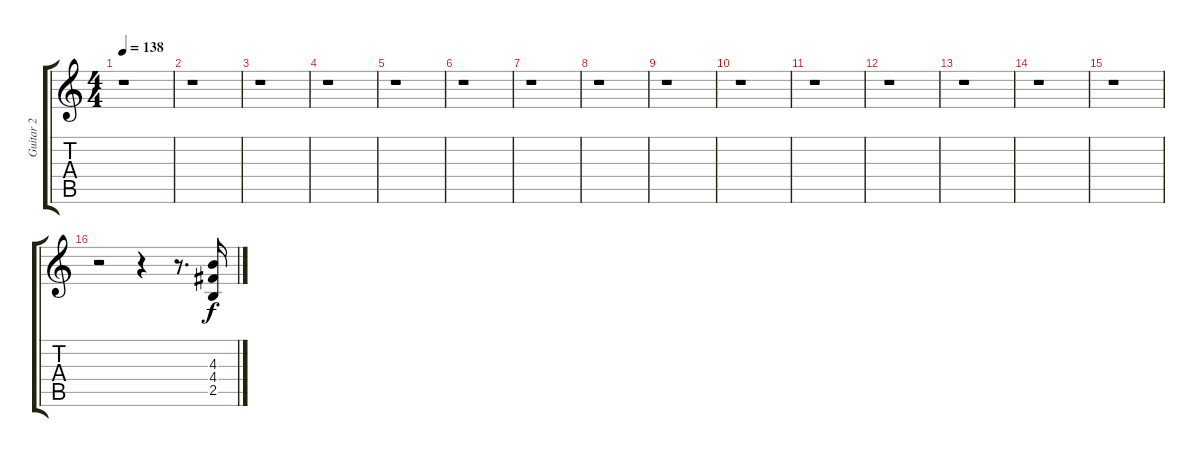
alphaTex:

\track ("Guitar 2" "Guitar 2") {instrument distortionguitar}
\staff {score tabs}
\tuning (E4 B3 G3 D3 A2 E2) {hide}
\ts (4 4)
\tempo 138
\clef g2
\ks c
r.1{dy f} |
r.1 |
r.1 |
r.1 |
r.1 |
r.1 |
r.1 |
r.1 |
r.1 |
r.1 |
r.1 |
r.1 |
r.1 |
r.1 |
r.1 |
r.2 r.4 r.8{d} (4.3{ss} 4.4{ss} 2.5{ss}).16
